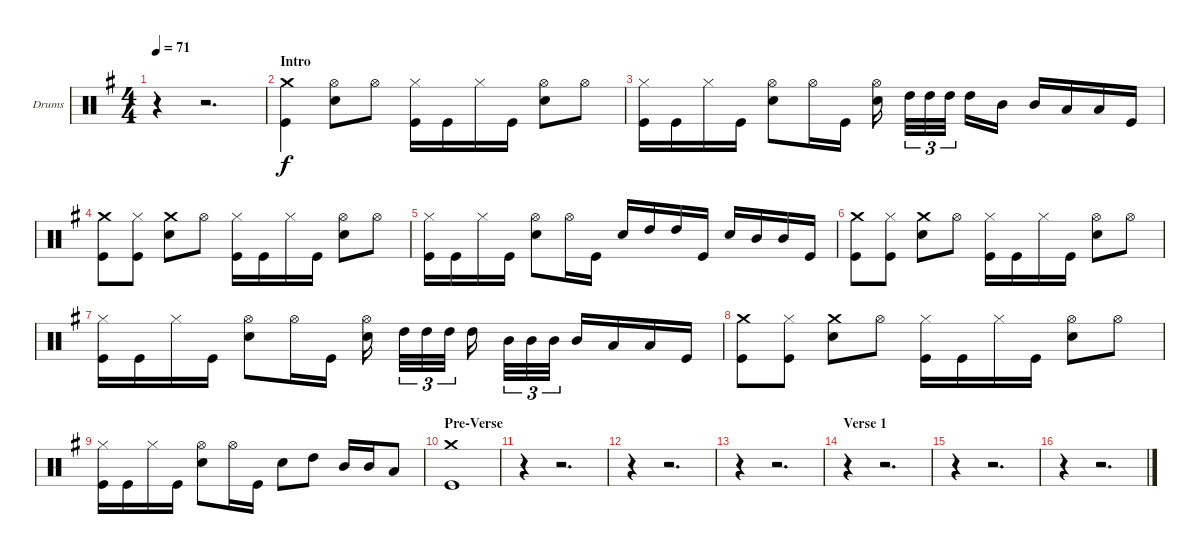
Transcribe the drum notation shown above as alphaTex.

\defaultSystemsLayout 4
\bracketExtendMode groupsimilarinstruments
\firstSystemTrackNameOrientation horizontal
\otherSystemsTrackNameOrientation horizontal
\track ("Drumkit" "Drums") {instrument percussion}
\staff {score}
\articulation defaults
\ts (4 4)
\tempo 71
\clef neutral
\ks eminor
r.4{dy f} r.2{d} |
\section ("" "Intro")
("Kick (hit)" "Crash medium (hit)").4 ("Snare (hit) 2" "Hi-Hat (open)").8 "Hi-Hat (open)".8 ("Kick (hit)" "Hi-Hat (closed)").16 "Kick (hit)".16 "Hi-Hat (closed)".16 "Kick (hit)".16 ("Snare (hit) 2" "Hi-Hat (open)").8 "Hi-Hat (open)".8 |
("Kick (hit)" "Hi-Hat (closed)").16 "Kick (hit)".16 "Hi-Hat (closed)".16 "Kick (hit)".16 ("Snare (hit) 2" "Hi-Hat (open)").8 "Hi-Hat (open)".16 "Kick (hit)".16 ("Snare (hit) 2" "Hi-Hat (open)").16 "High Tom (hit)".32{tu (3 2)} "High Tom (hit)".32{tu (3 2)} "High Tom (hit)".32{tu (3 2)} "High Tom (hit)".16 "Mid Tom (hit)".16 "Mid Tom (hit)".16 "Low Tom (hit)".16 "Low Tom (hit)".16 "Kick (hit)".16 |
("Kick (hit)" "Crash medium (hit)").8 ("Hi-Hat (closed)" "Kick (hit)").8 ("Snare (hit) 2" "Crash medium (hit)").8 "Hi-Hat (open)".8 ("Kick (hit)" "Hi-Hat (closed)").16 "Kick (hit)".16 "Hi-Hat (closed)".16 "Kick (hit)".16 ("Snare (hit) 2" "Hi-Hat (open)").8 "Hi-Hat (open)".8 |
("Kick (hit)" "Hi-Hat (closed)").16 "Kick (hit)".16 "Hi-Hat (closed)".16 "Kick (hit)".16 ("Snare (hit) 2" "Hi-Hat (open)").8 "Hi-Hat (open)".16 "Kick (hit)".16 "Snare (hit) 2".16 "High Tom (hit)".16 "High Tom (hit)".16 "Kick (hit)".16 "Snare (hit) 2".16 "Mid Tom (hit)".16 "Mid Tom (hit)".16 "Kick (hit)".16 |
("Kick (hit)" "Crash medium (hit)").8 ("Hi-Hat (closed)" "Kick (hit)").8 ("Snare (hit) 2" "Crash medium (hit)").8 "Hi-Hat (open)".8 ("Kick (hit)" "Hi-Hat (closed)").16 "Kick (hit)".16 "Hi-Hat (closed)".16 "Kick (hit)".16 ("Snare (hit) 2" "Hi-Hat (open)").8 "Hi-Hat (open)".8 |
("Kick (hit)" "Hi-Hat (closed)").16 "Kick (hit)".16 "Hi-Hat (closed)".16 "Kick (hit)".16 ("Snare (hit) 2" "Hi-Hat (open)").8 "Hi-Hat (open)".16 "Kick (hit)".16 ("Snare (hit) 2" "Hi-Hat (open)").16 "High Tom (hit)".32{tu (3 2)} "High Tom (hit)".32{tu (3 2)} "High Tom (hit)".32{tu (3 2)} "High Tom (hit)".16 "Mid Tom (hit)".32{tu (3 2)} "Mid Tom (hit)".32{tu (3 2)} "Mid Tom (hit)".32{tu (3 2)} "Mid Tom (hit)".16 "Low Tom (hit)".16 "Low Tom (hit)".16 "Kick (hit)".16 |
("Kick (hit)" "Crash medium (hit)").8 ("Hi-Hat (closed)" "Kick (hit)").8 ("Snare (hit) 2" "Crash medium (hit)").8 "Hi-Hat (open)".8 ("Kick (hit)" "Hi-Hat (closed)").16 "Kick (hit)".16 "Hi-Hat (closed)".16 "Kick (hit)".16 ("Snare (hit) 2" "Hi-Hat (open)").8 "Hi-Hat (open)".8 |
("Kick (hit)" "Hi-Hat (closed)").16 "Kick (hit)".16 "Hi-Hat (closed)".16 "Kick (hit)".16 ("Snare (hit) 2" "Hi-Hat (open)").8 "Hi-Hat (open)".16 "Kick (hit)".16 "Snare (hit) 2".8 "High Tom (hit)".8 "Mid Tom (hit)".16 "Mid Tom (hit)".16 "Low Tom (hit)".8 |
\section ("" "Pre-Verse")
("Kick (hit)" "Crash medium (hit)").1 |
r.4 r.2{d} |
r.4 r.2{d} |
r.4 r.2{d} |
\section ("" "Verse 1")
r.4 r.2{d} |
r.4 r.2{d} |
r.4 r.2{d}
